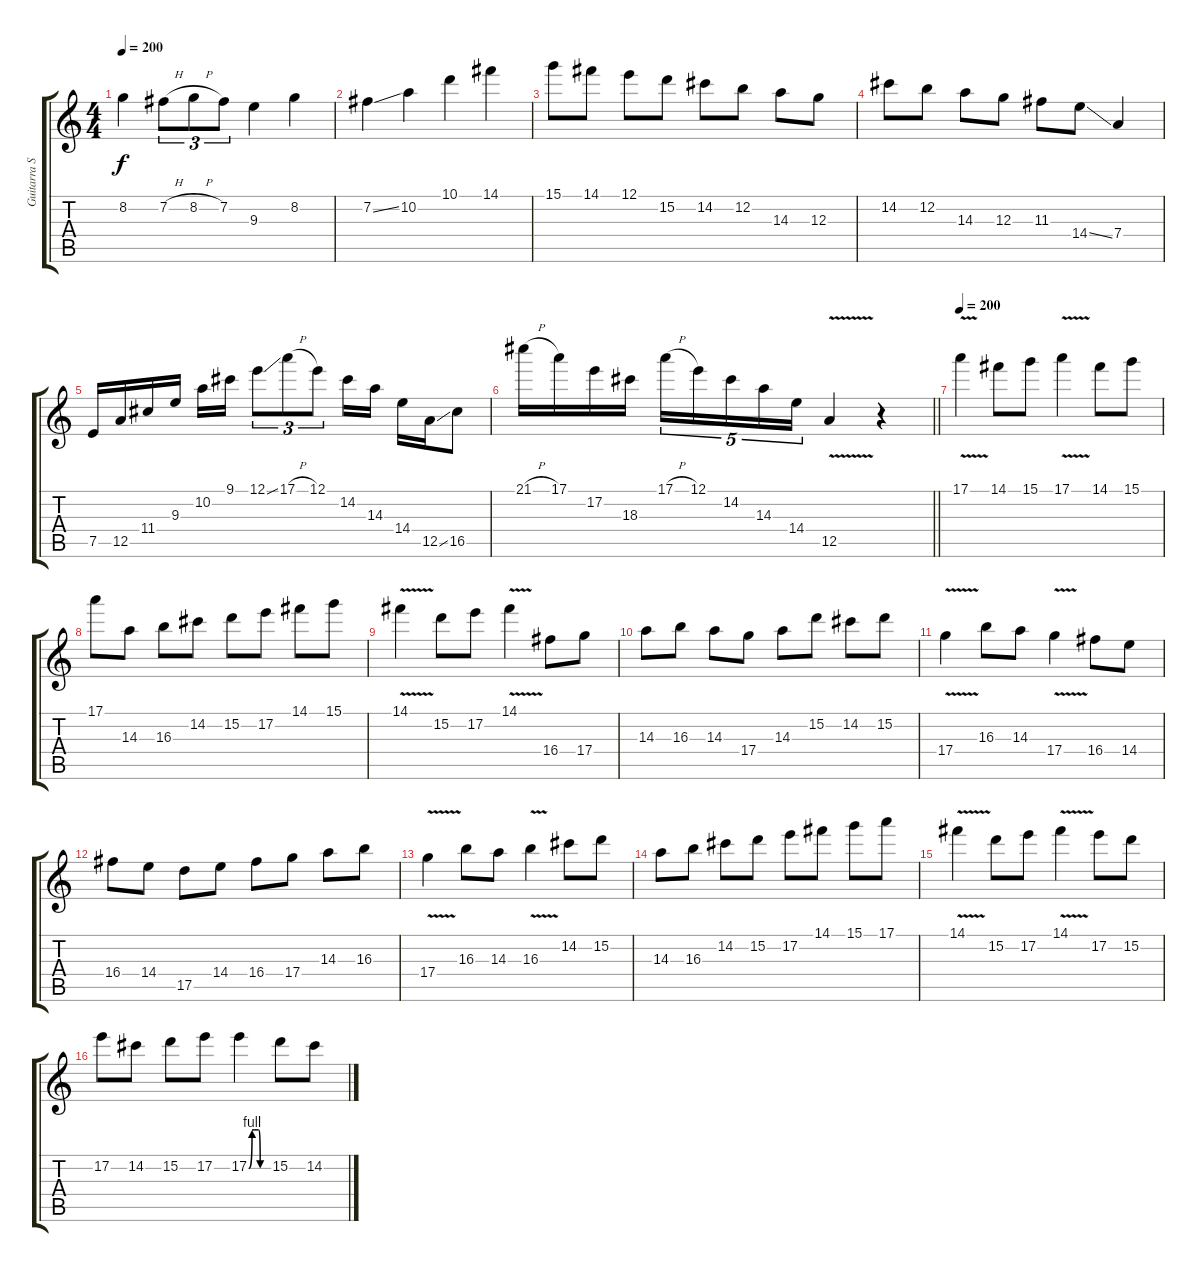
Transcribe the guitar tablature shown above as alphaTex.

\track ("Guitarra Solist." "Guitarra S") {instrument overdrivenguitar}
\staff {score tabs}
\tuning (E4 B3 G3 D3 A2 E2) {hide}
\ts (4 4)
\tempo 200
\clef g2
\ks c
8.2.4{dy f} 7.2{h}.8{tu (3 2)} 8.2{h}.8{tu (3 2)} 7.2.8{tu (3 2)} 9.3.4 8.2.4 |
7.2{ss}.4 10.2.4 10.1.4 14.1.4 |
15.1.8 14.1.8 12.1.8 15.2.8 14.2.8 12.2.8 14.3.8 12.3.8 |
14.2.8 12.2.8 14.3.8 12.3.8 11.3.8 14.4{ss}.8 7.4.4 |
7.5.16 12.5.16 11.4.16 9.3.16 10.2.16 9.1.16 12.1{ss}.8{tu (3 2)} 17.1{h}.8{tu (3 2)} 12.1.8{tu (3 2)} 14.2.16 14.3.16 14.4.16 12.5{ss}.16 16.5.8 |
\barLineRight lightlight
21.1{h}.16 17.1.16 17.2.16 18.3.16 17.1{h}.16{tu (5 4)} 12.1.16{tu (5 4)} 14.2.16{tu (5 4)} 14.3.16{tu (5 4)} 14.4.16{tu (5 4)} 12.5{v}.4 r.4 |
\tempo 200
17.1{v}.4 14.1.8 15.1.8 17.1{v}.4 14.1.8 15.1.8 |
17.1.8 14.3.8 16.3.8 14.2.8 15.2.8 17.2.8 14.1.8 15.1.8 |
14.1{v}.4 15.2.8 17.2.8 14.1{v}.4 16.4.8 17.4.8 |
14.3.8 16.3.8 14.3.8 17.4.8 14.3.8 15.2.8 14.2.8 15.2.8 |
17.4{v}.4 16.3.8 14.3.8 17.4{v}.4 16.4.8 14.4.8 |
16.4.8 14.4.8 17.5.8 14.4.8 16.4.8 17.4.8 14.3.8 16.3.8 |
17.4{v}.4 16.3.8 14.3.8 16.3{v}.4 14.2.8 15.2.8 |
14.3.8 16.3.8 14.2.8 15.2.8 17.2.8 14.1.8 15.1.8 17.1.8 |
14.1{v}.4 15.2.8 17.2.8 14.1{v}.4 17.2.8 15.2.8 |
17.2.8 14.2.8 15.2.8 17.2.8 17.2{be (custom 0 0 10 4 30 4 35 0 60 0)}.4 15.2.8 14.2.8
